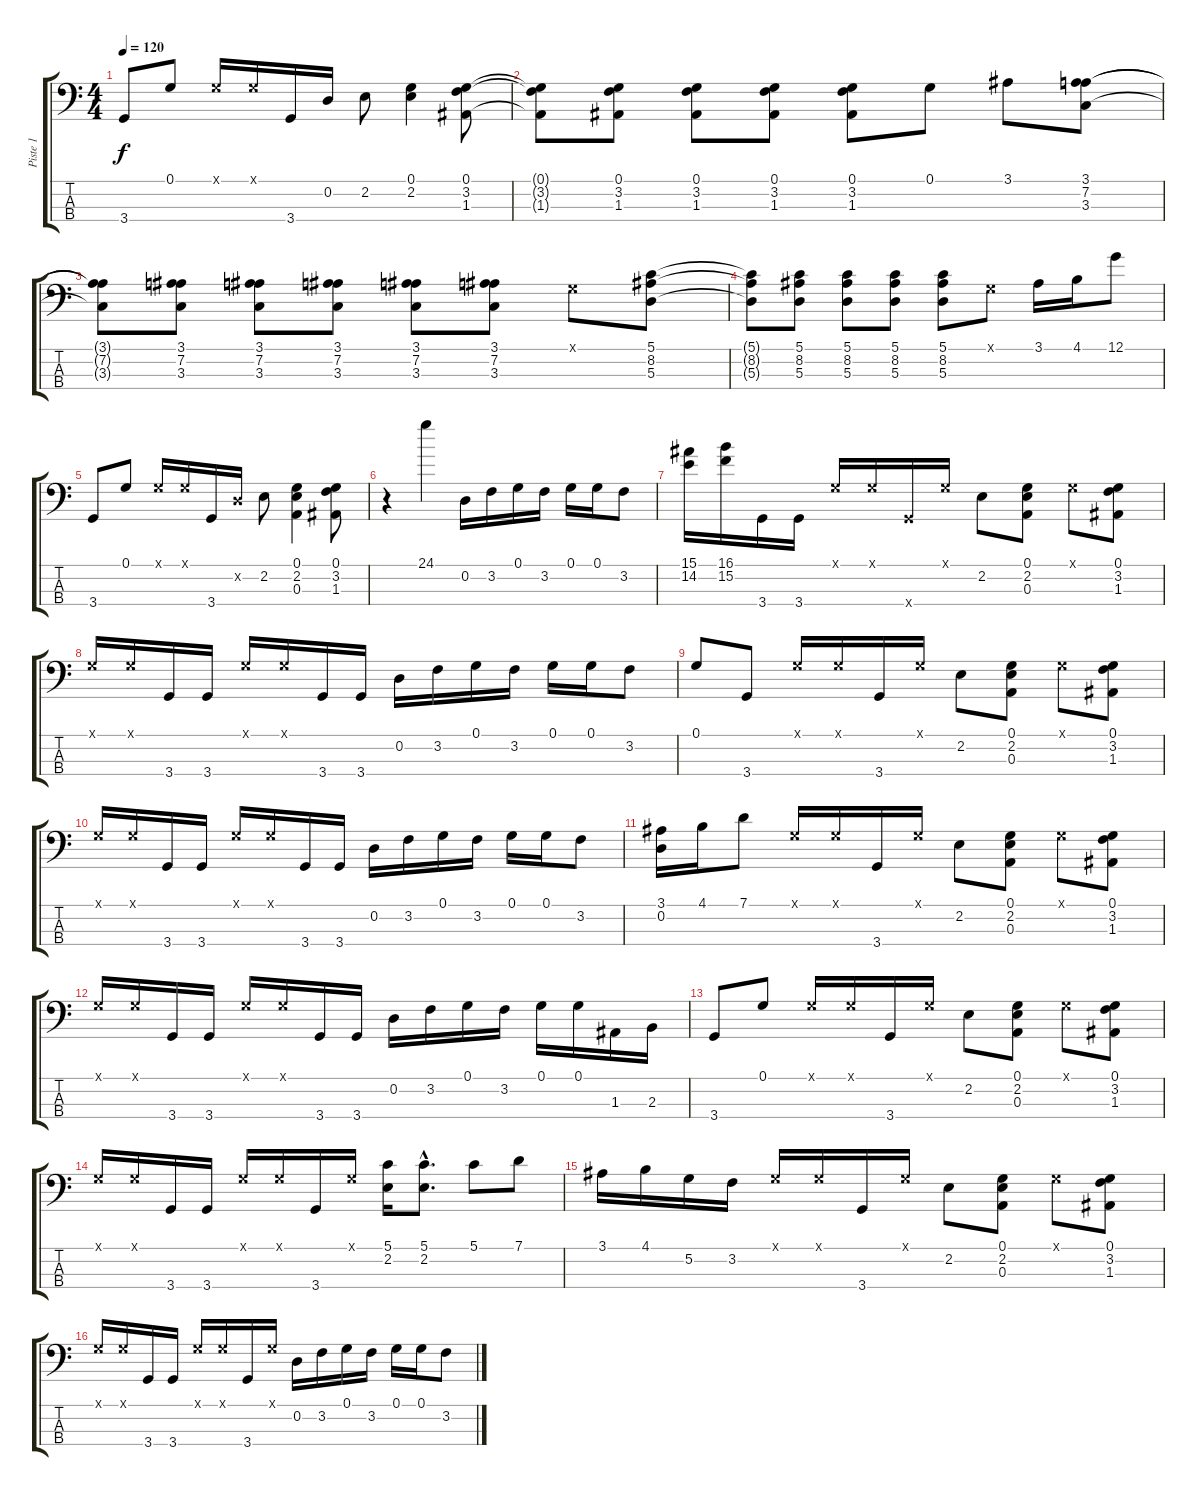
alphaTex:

\track ("Piste 1" "Piste 1") {instrument slapbass1}
\staff {score tabs}
\tuning (G2 D2 A1 E1) {hide}
\ts (4 4)
\tempo 120
\clef f4
\ks c
3.4.8{dy f} 0.1.8 0.1{x}.16 0.1{x}.16 3.4.16 0.2.16 2.2.8 (0.1 2.2).4 (0.1 3.2 1.3).8 |
(0.1{t} 3.2{t} 1.3{t}).8 (0.1 3.2 1.3).8 (0.1 3.2 1.3).8 (0.1 3.2 1.3).8 (0.1 3.2 1.3).8 0.1.8 3.1.8 (3.1 7.2 3.3).8 |
(3.1{t} 7.2{t} 3.3{t}).8 (3.1 7.2 3.3).8 (3.1 7.2 3.3).8 (3.1 7.2 3.3).8 (3.1 7.2 3.3).8 (3.1 7.2 3.3).8 0.1{x}.8 (5.1 8.2 5.3).8 |
(5.1{t} 8.2{t} 5.3{t}).8 (5.1 8.2 5.3).8 (5.1 8.2 5.3).8 (5.1 8.2 5.3).8 (5.1 8.2 5.3).8 0.1{x}.8 3.1.16 4.1.16 12.1.8 |
3.4.8 0.1.8 0.1{x}.16 0.1{x}.16 3.4.16 0.2{x}.16 2.2.8 (0.1 2.2 0.3).4 (0.1 3.2 1.3).8 |
r.4 24.1.4 0.2.16 3.2.16 0.1.16 3.2.16 0.1.16 0.1.16 3.2.8 |
(15.1 14.2).16 (16.1 15.2).16 3.4.16 3.4.16 0.1{x}.16 0.1{x}.16 3.4{x}.16 0.1{x}.16 2.2.8 (0.1 2.2 0.3).8 0.1{x}.8 (0.1 3.2 1.3).8 |
0.1{x}.16 0.1{x}.16 3.4.16 3.4.16 0.1{x}.16 0.1{x}.16 3.4.16 3.4.16 0.2.16 3.2.16 0.1.16 3.2.16 0.1.16 0.1.16 3.2.8 |
0.1.8 3.4.8 0.1{x}.16 0.1{x}.16 3.4.16 0.1{x}.16 2.2.8 (0.1 2.2 0.3).8 0.1{x}.8 (0.1 3.2 1.3).8 |
0.1{x}.16 0.1{x}.16 3.4.16 3.4.16 0.1{x}.16 0.1{x}.16 3.4.16 3.4.16 0.2.16 3.2.16 0.1.16 3.2.16 0.1.16 0.1.16 3.2.8 |
(3.1 0.2).16 4.1.16 7.1.8 0.1{x}.16 0.1{x}.16 3.4.16 0.1{x}.16 2.2.8 (0.1 2.2 0.3).8 0.1{x}.8 (0.1 3.2 1.3).8 |
0.1{x}.16 0.1{x}.16 3.4.16 3.4.16 0.1{x}.16 0.1{x}.16 3.4.16 3.4.16 0.2.16 3.2.16 0.1.16 3.2.16 0.1.16 0.1.16 1.3.16 2.3.16 |
3.4.8 0.1.8 0.1{x}.16 0.1{x}.16 3.4.16 0.1{x}.16 2.2.8 (0.1 2.2 0.3).8 0.1{x}.8 (0.1 3.2 1.3).8 |
0.1{x}.16 0.1{x}.16 3.4.16 3.4.16 0.1{x}.16 0.1{x}.16 3.4.16 0.1{x}.16 (5.1 2.2).16 (5.1{hac} 2.2{hac}).8{d} 5.1.8 7.1.8 |
3.1.16 4.1.16 5.2.16 3.2.16 0.1{x}.16 0.1{x}.16 3.4.16 0.1{x}.16 2.2.8 (0.1 2.2 0.3).8 0.1{x}.8 (0.1 3.2 1.3).8 |
0.1{x}.16 0.1{x}.16 3.4.16 3.4.16 0.1{x}.16 0.1{x}.16 3.4.16 0.1{x}.16 0.2.16 3.2.16 0.1.16 3.2.16 0.1.16 0.1.16 3.2.8
